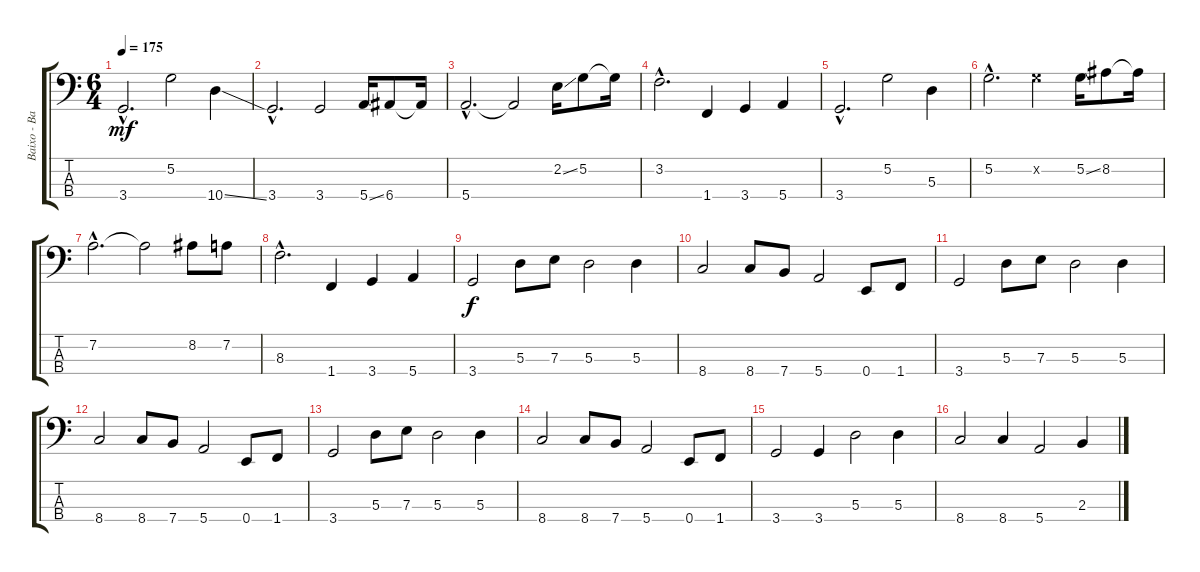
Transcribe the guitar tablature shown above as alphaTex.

\track ("Baixo - Bass" "Baixo - Ba") {instrument electricbassfinger}
\staff {score tabs}
\tuning (G2 D2 A1 E1) {hide}
\ts (6 4)
\tempo 175
\clef f4
\ks c
3.4{hac}.2{d dy mf} 5.2.2 10.4{ss}.4 |
3.4{hac}.2{d} 3.4.2 5.4{ss}.16 6.4.8 6.4{t}.16 |
5.4{hac}.2{d} 5.4{t}.2 2.2{ss}.16 5.2.8 5.2{t}.16 |
3.2{hac}.2{d} 1.4.4 3.4.4 5.4.4 |
3.4{hac}.2{d} 5.2.2 5.3.4 |
5.2{hac}.2{d} 5.2{x}.2 5.2{ss}.16 8.2.8 8.2{t}.16 |
7.2{hac}.2{d} 7.2{t}.2 8.2.8 7.2.8 |
8.3{hac}.2{d} 1.4.4 3.4.4 5.4.4 |
\section ("" "")
3.4.2{dy f} 5.3.8 7.3.8 5.3.2 5.3.4 |
8.4.2 8.4.8 7.4.8 5.4.2 0.4.8 1.4.8 |
3.4.2 5.3.8 7.3.8 5.3.2 5.3.4 |
8.4.2 8.4.8 7.4.8 5.4.2 0.4.8 1.4.8 |
3.4.2 5.3.8 7.3.8 5.3.2 5.3.4 |
8.4.2 8.4.8 7.4.8 5.4.2 0.4.8 1.4.8 |
3.4.2 3.4.4 5.3.2 5.3.4 |
8.4.2 8.4.4 5.4.2 2.3.4
